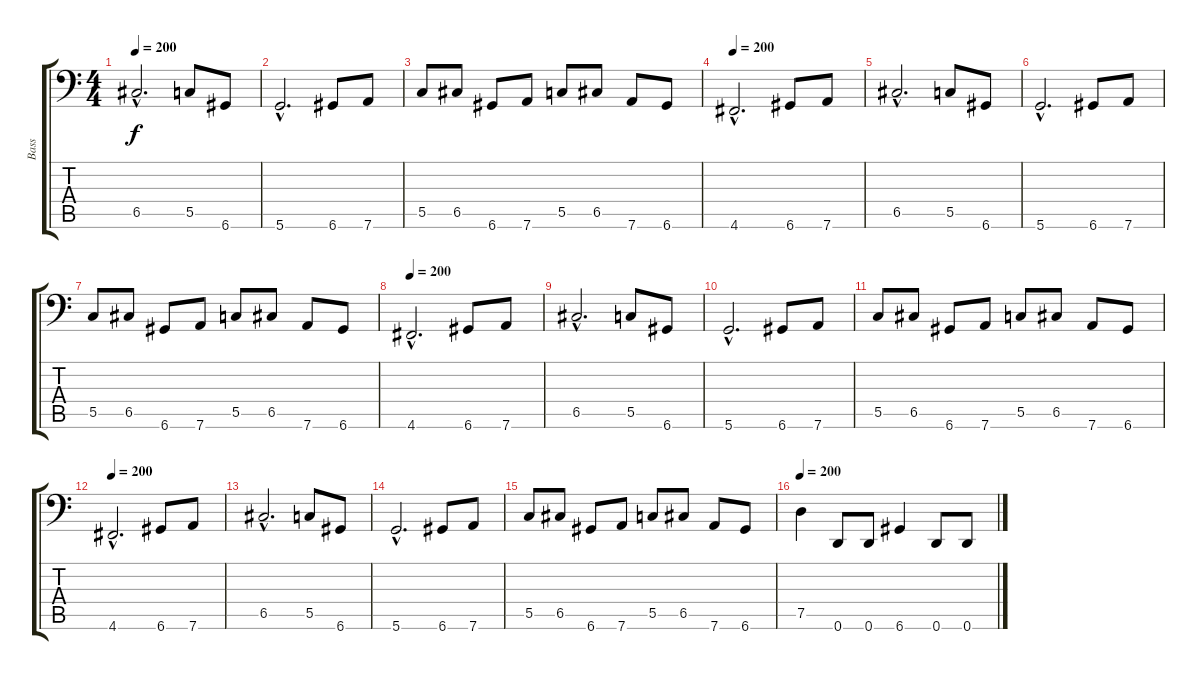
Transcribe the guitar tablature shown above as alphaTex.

\track ("Bass" "Bass") {instrument electricbasspick}
\staff {score tabs}
\tuning (D3 A2 F2 C2 G1 D1) {hide}
\ts (4 4)
\tempo 200
\clef f4
\ks c
6.5{hac}.2{d dy f} 5.5.8 6.6.8 |
5.6{hac}.2{d} 6.6.8 7.6.8 |
5.5.8 6.5.8 6.6.8 7.6.8 5.5.8 6.5.8 7.6.8 6.6.8 |
\tempo 200
4.6{hac}.2{d} 6.6.8 7.6.8 |
6.5{hac}.2{d} 5.5.8 6.6.8 |
5.6{hac}.2{d} 6.6.8 7.6.8 |
5.5.8 6.5.8 6.6.8 7.6.8 5.5.8 6.5.8 7.6.8 6.6.8 |
\tempo 200
4.6{hac}.2{d} 6.6.8 7.6.8 |
6.5{hac}.2{d} 5.5.8 6.6.8 |
5.6{hac}.2{d} 6.6.8 7.6.8 |
5.5.8 6.5.8 6.6.8 7.6.8 5.5.8 6.5.8 7.6.8 6.6.8 |
\tempo 200
4.6{hac}.2{d} 6.6.8 7.6.8 |
6.5{hac}.2{d} 5.5.8 6.6.8 |
5.6{hac}.2{d} 6.6.8 7.6.8 |
5.5.8 6.5.8 6.6.8 7.6.8 5.5.8 6.5.8 7.6.8 6.6.8 |
\tempo 200
7.5.4 0.6.8 0.6.8 6.6.4 0.6.8 0.6.8
